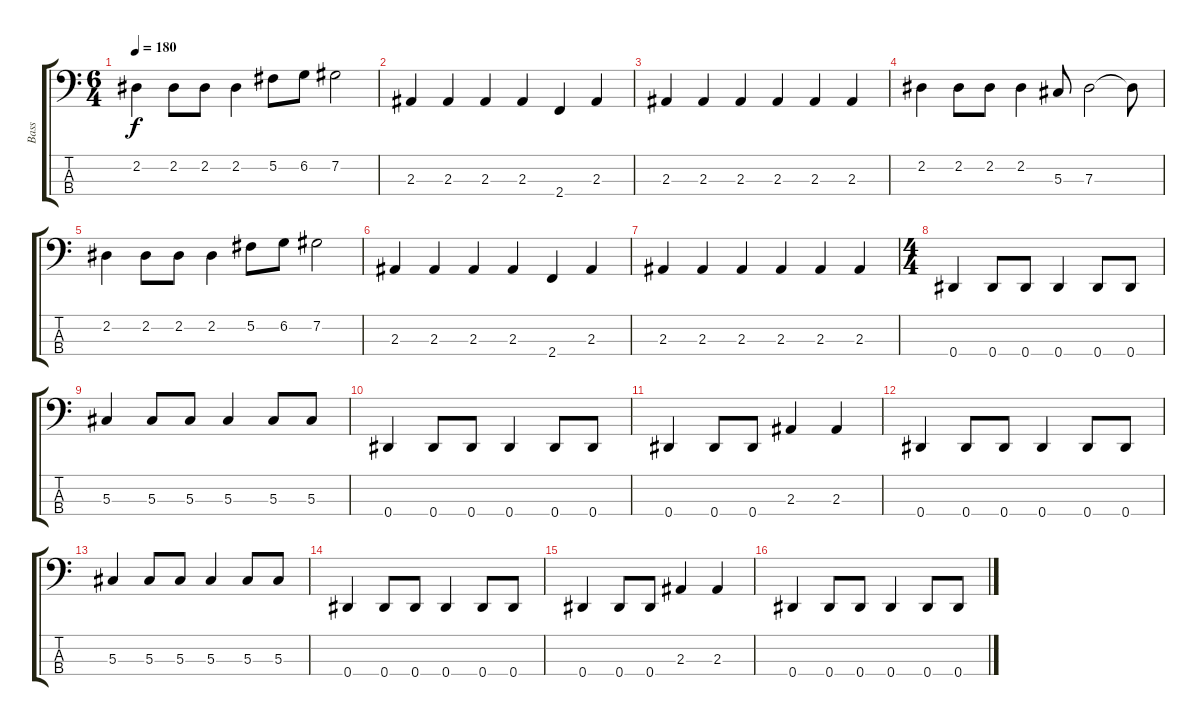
\track ("Bass" "Bass") {instrument electricbasspick}
\staff {score tabs}
\tuning (Gb2 Db2 Ab1 Eb1) {hide}
\ts (6 4)
\tempo 180
\clef f4
\ks c
2.2.4{dy f} 2.2.8 2.2.8 2.2.4 5.2.8 6.2.8 7.2.2 |
2.3.4 2.3.4 2.3.4 2.3.4 2.4.4 2.3.4 |
2.3.4 2.3.4 2.3.4 2.3.4 2.3.4 2.3.4 |
2.2.4 2.2.8 2.2.8 2.2.4 5.3.8 7.3.2 7.3{t}.8 |
2.2.4 2.2.8 2.2.8 2.2.4 5.2.8 6.2.8 7.2.2 |
2.3.4 2.3.4 2.3.4 2.3.4 2.4.4 2.3.4 |
2.3.4 2.3.4 2.3.4 2.3.4 2.3.4 2.3.4 |
\ts (4 4)
0.4.4 0.4.8 0.4.8 0.4.4 0.4.8 0.4.8 |
5.3.4 5.3.8 5.3.8 5.3.4 5.3.8 5.3.8 |
0.4.4 0.4.8 0.4.8 0.4.4 0.4.8 0.4.8 |
0.4.4 0.4.8 0.4.8 2.3.4 2.3.4 |
0.4.4 0.4.8 0.4.8 0.4.4 0.4.8 0.4.8 |
5.3.4 5.3.8 5.3.8 5.3.4 5.3.8 5.3.8 |
0.4.4 0.4.8 0.4.8 0.4.4 0.4.8 0.4.8 |
0.4.4 0.4.8 0.4.8 2.3.4 2.3.4 |
0.4.4 0.4.8 0.4.8 0.4.4 0.4.8 0.4.8
